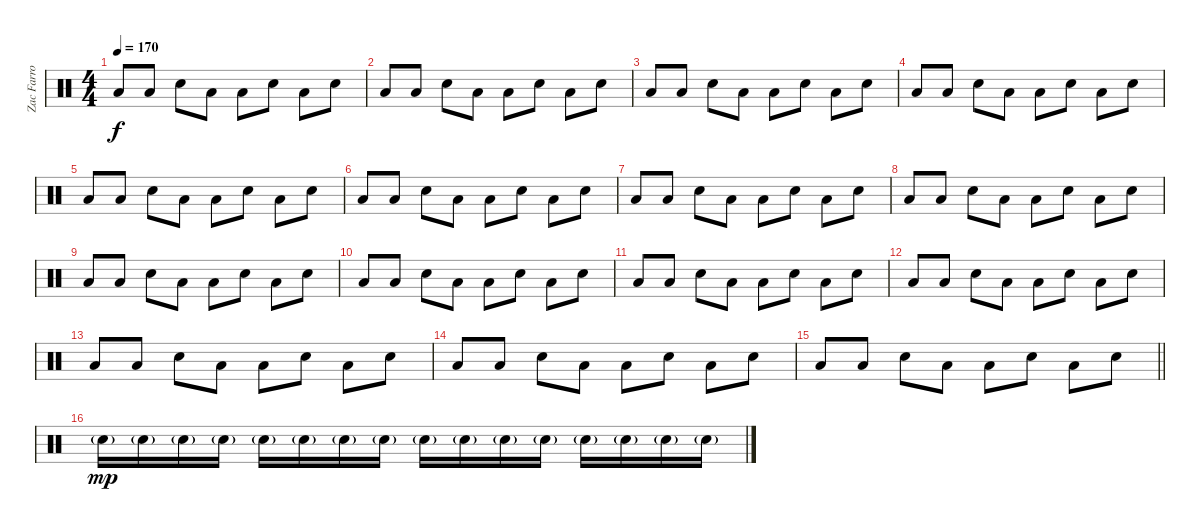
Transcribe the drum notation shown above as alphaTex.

\track ("Zac Farro (Percussion)" "Zac Farro ") {instrument percussion}
\staff {score}
\articulation defaults
\ts (4 4)
\tempo 170
\clef neutral
\ks c "Low Floor Tom (hit)".8{dy f} "Low Floor Tom (hit)".8 "Electric Snare (hit)".8 "Low Floor Tom (hit)".8 "Low Floor Tom (hit)".8 "Electric Snare (hit)".8 "Low Floor Tom (hit)".8 "Electric Snare (hit)".8
|
"Low Floor Tom (hit)".8 "Low Floor Tom (hit)".8 "Electric Snare (hit)".8 "Low Floor Tom (hit)".8 "Low Floor Tom (hit)".8 "Electric Snare (hit)".8 "Low Floor Tom (hit)".8 "Electric Snare (hit)".8 |
"Low Floor Tom (hit)".8 "Low Floor Tom (hit)".8 "Electric Snare (hit)".8 "Low Floor Tom (hit)".8 "Low Floor Tom (hit)".8 "Electric Snare (hit)".8 "Low Floor Tom (hit)".8 "Electric Snare (hit)".8 |
"Low Floor Tom (hit)".8 "Low Floor Tom (hit)".8 "Electric Snare (hit)".8 "Low Floor Tom (hit)".8 "Low Floor Tom (hit)".8 "Electric Snare (hit)".8 "Low Floor Tom (hit)".8 "Electric Snare (hit)".8 |
"Low Floor Tom (hit)".8 "Low Floor Tom (hit)".8 "Electric Snare (hit)".8 "Low Floor Tom (hit)".8 "Low Floor Tom (hit)".8 "Electric Snare (hit)".8 "Low Floor Tom (hit)".8 "Electric Snare (hit)".8 |
"Low Floor Tom (hit)".8 "Low Floor Tom (hit)".8 "Electric Snare (hit)".8 "Low Floor Tom (hit)".8 "Low Floor Tom (hit)".8 "Electric Snare (hit)".8 "Low Floor Tom (hit)".8 "Electric Snare (hit)".8 |
"Low Floor Tom (hit)".8 "Low Floor Tom (hit)".8 "Electric Snare (hit)".8 "Low Floor Tom (hit)".8 "Low Floor Tom (hit)".8 "Electric Snare (hit)".8 "Low Floor Tom (hit)".8 "Electric Snare (hit)".8 |
"Low Floor Tom (hit)".8 "Low Floor Tom (hit)".8 "Electric Snare (hit)".8 "Low Floor Tom (hit)".8 "Low Floor Tom (hit)".8 "Electric Snare (hit)".8 "Low Floor Tom (hit)".8 "Electric Snare (hit)".8 |
"Low Floor Tom (hit)".8 "Low Floor Tom (hit)".8 "Electric Snare (hit)".8 "Low Floor Tom (hit)".8 "Low Floor Tom (hit)".8 "Electric Snare (hit)".8 "Low Floor Tom (hit)".8 "Electric Snare (hit)".8 |
"Low Floor Tom (hit)".8 "Low Floor Tom (hit)".8 "Electric Snare (hit)".8 "Low Floor Tom (hit)".8 "Low Floor Tom (hit)".8 "Electric Snare (hit)".8 "Low Floor Tom (hit)".8 "Electric Snare (hit)".8 |
"Low Floor Tom (hit)".8 "Low Floor Tom (hit)".8 "Electric Snare (hit)".8 "Low Floor Tom (hit)".8 "Low Floor Tom (hit)".8 "Electric Snare (hit)".8 "Low Floor Tom (hit)".8 "Electric Snare (hit)".8 |
"Low Floor Tom (hit)".8 "Low Floor Tom (hit)".8 "Electric Snare (hit)".8 "Low Floor Tom (hit)".8 "Low Floor Tom (hit)".8 "Electric Snare (hit)".8 "Low Floor Tom (hit)".8 "Electric Snare (hit)".8 |
"Low Floor Tom (hit)".8 "Low Floor Tom (hit)".8 "Electric Snare (hit)".8 "Low Floor Tom (hit)".8 "Low Floor Tom (hit)".8 "Electric Snare (hit)".8 "Low Floor Tom (hit)".8 "Electric Snare (hit)".8 |
"Low Floor Tom (hit)".8 "Low Floor Tom (hit)".8 "Electric Snare (hit)".8 "Low Floor Tom (hit)".8 "Low Floor Tom (hit)".8 "Electric Snare (hit)".8 "Low Floor Tom (hit)".8 "Electric Snare (hit)".8 |
\barLineRight lightlight "Low Floor Tom (hit)".8 "Low Floor Tom (hit)".8 "Electric Snare (hit)".8 "Low Floor Tom (hit)".8 "Low Floor Tom (hit)".8 "Electric Snare (hit)".8 "Low Floor Tom (hit)".8 "Electric Snare (hit)".8
|
"Electric Snare (hit)"{g}.16{dy mp} "Electric Snare (hit)"{g}.16 "Electric Snare (hit)"{g}.16 "Electric Snare (hit)"{g}.16 "Electric Snare (hit)"{g}.16 "Electric Snare (hit)"{g}.16 "Electric Snare (hit)"{g}.16 "Electric Snare (hit)"{g}.16 "Electric Snare (hit)"{g}.16 "Electric Snare (hit)"{g}.16 "Electric Snare (hit)"{g}.16 "Electric Snare (hit)"{g}.16 "Electric Snare (hit)"{g}.16 "Electric Snare (hit)"{g}.16 "Electric Snare (hit)"{g}.16 "Electric Snare (hit)"{g}.16
